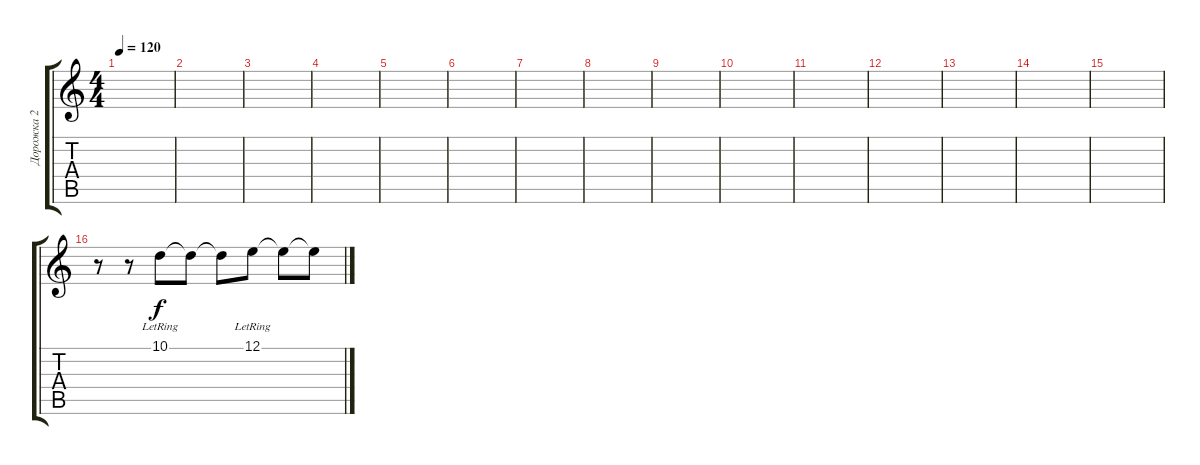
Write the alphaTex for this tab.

\track ("Дорожка 2" "Дорожка 2") {instrument brightacousticpiano}
\staff {score tabs}
\tuning (E4 B3 G3 D3 A2 E2) {hide}
\ts (4 4)
\tempo 120
\clef g2
\ks c
|
|
|
|
|
|
|
|
|
|
|
|
|
|
|
r.8 r.8 10.1{lr}.8 10.1{t}.8 10.1{t}.8 12.1{lr}.8 12.1{t}.8 12.1{t}.8
